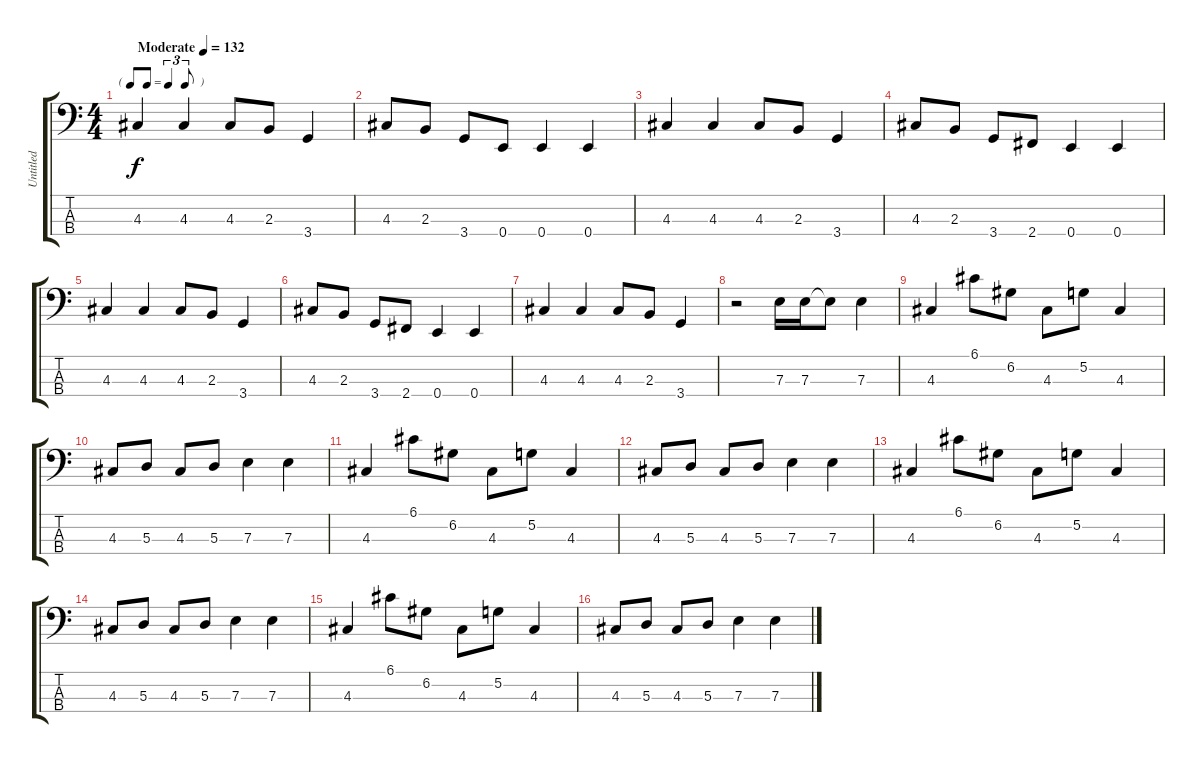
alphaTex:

\track ("Untitled" "Untitled") {instrument slapbass2}
\staff {score tabs}
\tuning (G2 D2 A1 E1) {hide}
\ts (4 4)
\tf triplet8th
\tempo (132 "Moderate")
\clef f4
\ks c
4.3.4{dy f instrument slapbass2} 4.3.4 4.3.8 2.3.8 3.4.4 |
4.3.8 2.3.8 3.4.8 0.4.8 0.4.4 0.4.4 |
4.3.4 4.3.4 4.3.8 2.3.8 3.4.4 |
4.3.8 2.3.8 3.4.8 2.4.8 0.4.4 0.4.4 |
4.3.4 4.3.4 4.3.8 2.3.8 3.4.4 |
4.3.8 2.3.8 3.4.8 2.4.8 0.4.4 0.4.4 |
4.3.4 4.3.4 4.3.8 2.3.8 3.4.4 |
r.2 7.3.16 7.3.16 7.3{t}.8 7.3.4 |
4.3.4 6.1.8 6.2.8 4.3.8 5.2.8 4.3.4 |
4.3.8 5.3.8 4.3.8 5.3.8 7.3.4 7.3.4 |
4.3.4 6.1.8 6.2.8 4.3.8 5.2.8 4.3.4 |
4.3.8 5.3.8 4.3.8 5.3.8 7.3.4 7.3.4 |
4.3.4 6.1.8 6.2.8 4.3.8 5.2.8 4.3.4 |
4.3.8 5.3.8 4.3.8 5.3.8 7.3.4 7.3.4 |
4.3.4 6.1.8 6.2.8 4.3.8 5.2.8 4.3.4 |
4.3.8 5.3.8 4.3.8 5.3.8 7.3.4 7.3.4
